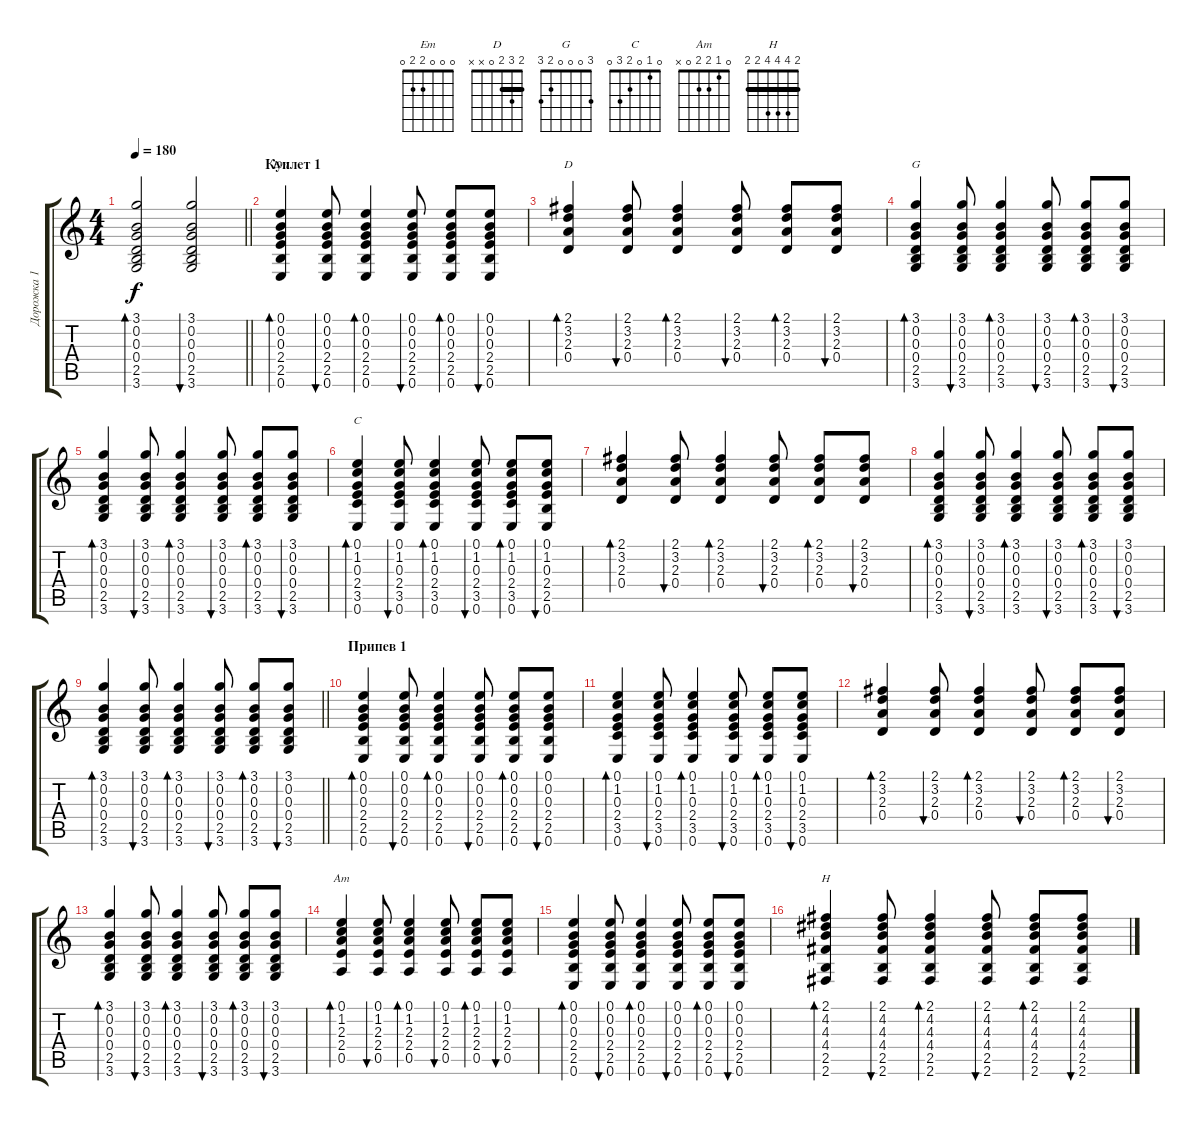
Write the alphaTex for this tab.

\track ("Дорожка 1" "Дорожка 1") {instrument acousticguitarsteel}
\staff {score tabs}
\tuning (E4 B3 G3 D3 A2 E2) {hide}
\chord ("Em" 0 0 0 2 2 0)
\chord ("D" 2 3 2 0 x x) {barre 2}
\chord ("G" 3 0 0 0 2 3)
\chord ("C" 0 1 0 2 3 0)
\chord ("Am" 0 1 2 2 0 x)
\chord ("H" 2 4 4 4 2 2) {barre 2}
\ts (4 4)
\tempo 180
\clef g2
\barLineRight lightlight
\ks c
(3.1 0.2 0.3 0.4 2.5 3.6).2{bd 30 dy f} (3.1 0.2 0.3 0.4 2.5 3.6).2{bu 30} |
\section ("" "Куплет 1")
(0.1 0.2 0.3 2.4 2.5 0.6).4{bd 30 ch "Em"} (0.1 0.2 0.3 2.4 2.5 0.6).8{bu 30} (0.1 0.2 0.3 2.4 2.5 0.6).4{bd 30} (0.1 0.2 0.3 2.4 2.5 0.6).8{bu 30} (0.1 0.2 0.3 2.4 2.5 0.6).8{bd 30} (0.1 0.2 0.3 2.4 2.5 0.6).8{bu 30} |
(2.1 3.2 2.3 0.4).4{bd 30 ch "D"} (2.1 3.2 2.3 0.4).8{bu 30} (2.1 3.2 2.3 0.4).4{bd 30} (2.1 3.2 2.3 0.4).8{bu 30} (2.1 3.2 2.3 0.4).8{bd 30} (2.1 3.2 2.3 0.4).8{bu 30} |
(3.1 0.2 0.3 0.4 2.5 3.6).4{bd 30 ch "G"} (3.1 0.2 0.3 0.4 2.5 3.6).8{bu 30} (3.1 0.2 0.3 0.4 2.5 3.6).4{bd 30} (3.1 0.2 0.3 0.4 2.5 3.6).8{bu 30} (3.1 0.2 0.3 0.4 2.5 3.6).8{bd 30} (3.1 0.2 0.3 0.4 2.5 3.6).8{bu 30} |
(3.1 0.2 0.3 0.4 2.5 3.6).4{bd 30} (3.1 0.2 0.3 0.4 2.5 3.6).8{bu 30} (3.1 0.2 0.3 0.4 2.5 3.6).4{bd 30} (3.1 0.2 0.3 0.4 2.5 3.6).8{bu 30} (3.1 0.2 0.3 0.4 2.5 3.6).8{bd 30} (3.1 0.2 0.3 0.4 2.5 3.6).8{bu 30} |
(0.1 1.2 0.3 2.4 3.5 0.6).4{bd 30 ch "C"} (0.1 1.2 0.3 2.4 3.5 0.6).8{bu 30} (0.1 1.2 0.3 2.4 3.5 0.6).4{bd 30} (0.1 1.2 0.3 2.4 3.5 0.6).8{bu 30} (0.1 1.2 0.3 2.4 3.5 0.6).8{bd 30} (0.1 1.2 0.3 2.4 2.5 0.6).8{bu 30} |
(2.1 3.2 2.3 0.4).4{bd 30} (2.1 3.2 2.3 0.4).8{bu 30} (2.1 3.2 2.3 0.4).4{bd 30} (2.1 3.2 2.3 0.4).8{bu 30} (2.1 3.2 2.3 0.4).8{bd 30} (2.1 3.2 2.3 0.4).8{bu 30} |
(3.1 0.2 0.3 0.4 2.5 3.6).4{bd 30} (3.1 0.2 0.3 0.4 2.5 3.6).8{bu 30} (3.1 0.2 0.3 0.4 2.5 3.6).4{bd 30} (3.1 0.2 0.3 0.4 2.5 3.6).8{bu 30} (3.1 0.2 0.3 0.4 2.5 3.6).8{bd 30} (3.1 0.2 0.3 0.4 2.5 3.6).8{bu 30} |
\barLineRight lightlight
(3.1 0.2 0.3 0.4 2.5 3.6).4{bd 30} (3.1 0.2 0.3 0.4 2.5 3.6).8{bu 30} (3.1 0.2 0.3 0.4 2.5 3.6).4{bd 30} (3.1 0.2 0.3 0.4 2.5 3.6).8{bu 30} (3.1 0.2 0.3 0.4 2.5 3.6).8{bd 30} (3.1 0.2 0.3 0.4 2.5 3.6).8{bu 30} |
\section ("" "Припев 1")
(0.1 0.2 0.3 2.4 2.5 0.6).4{bd 30} (0.1 0.2 0.3 2.4 2.5 0.6).8{bu 30} (0.1 0.2 0.3 2.4 2.5 0.6).4{bd 30} (0.1 0.2 0.3 2.4 2.5 0.6).8{bu 30} (0.1 0.2 0.3 2.4 2.5 0.6).8{bd 30} (0.1 0.2 0.3 2.4 2.5 0.6).8{bu 30} |
(0.1 1.2 0.3 2.4 3.5 0.6).4{bd 30} (0.1 1.2 0.3 2.4 3.5 0.6).8{bu 30} (0.1 1.2 0.3 2.4 3.5 0.6).4{bd 30} (0.1 1.2 0.3 2.4 3.5 0.6).8{bu 30} (0.1 1.2 0.3 2.4 3.5 0.6).8{bd 30} (0.1 1.2 0.3 2.4 3.5 0.6).8{bu 30} |
(2.1 3.2 2.3 0.4).4{bd 30} (2.1 3.2 2.3 0.4).8{bu 30} (2.1 3.2 2.3 0.4).4{bd 30} (2.1 3.2 2.3 0.4).8{bu 30} (2.1 3.2 2.3 0.4).8{bd 30} (2.1 3.2 2.3 0.4).8{bu 30} |
(3.1 0.2 0.3 0.4 2.5 3.6).4{bd 30} (3.1 0.2 0.3 0.4 2.5 3.6).8{bu 30} (3.1 0.2 0.3 0.4 2.5 3.6).4{bd 30} (3.1 0.2 0.3 0.4 2.5 3.6).8{bu 30} (3.1 0.2 0.3 0.4 2.5 3.6).8{bd 30} (3.1 0.2 0.3 0.4 2.5 3.6).8{bu 30} |
(0.1 1.2 2.3 2.4 0.5).4{bd 30 ch "Am"} (0.1 1.2 2.3 2.4 0.5).8{bu 30} (0.1 1.2 2.3 2.4 0.5).4{bd 30} (0.1 1.2 2.3 2.4 0.5).8{bu 30} (0.1 1.2 2.3 2.4 0.5).8{bd 30} (0.1 1.2 2.3 2.4 0.5).8{bu 30} |
(0.1 0.2 0.3 2.4 2.5 0.6).4{bd 30} (0.1 0.2 0.3 2.4 2.5 0.6).8{bu 30} (0.1 0.2 0.3 2.4 2.5 0.6).4{bd 30} (0.1 0.2 0.3 2.4 2.5 0.6).8{bu 30} (0.1 0.2 0.3 2.4 2.5 0.6).8{bd 30} (0.1 0.2 0.3 2.4 2.5 0.6).8{bu 30} |
(2.1 4.2 4.3 4.4 2.5 2.6).4{bd 30 ch "H"} (2.1 4.2 4.3 4.4 2.5 2.6).8{bu 30} (2.1 4.2 4.3 4.4 2.5 2.6).4{bd 30} (2.1 4.2 4.3 4.4 2.5 2.6).8{bu 30} (2.1 4.2 4.3 4.4 2.5 2.6).8{bd 30} (2.1 4.2 4.3 4.4 2.5 2.6).8{bu 30}
